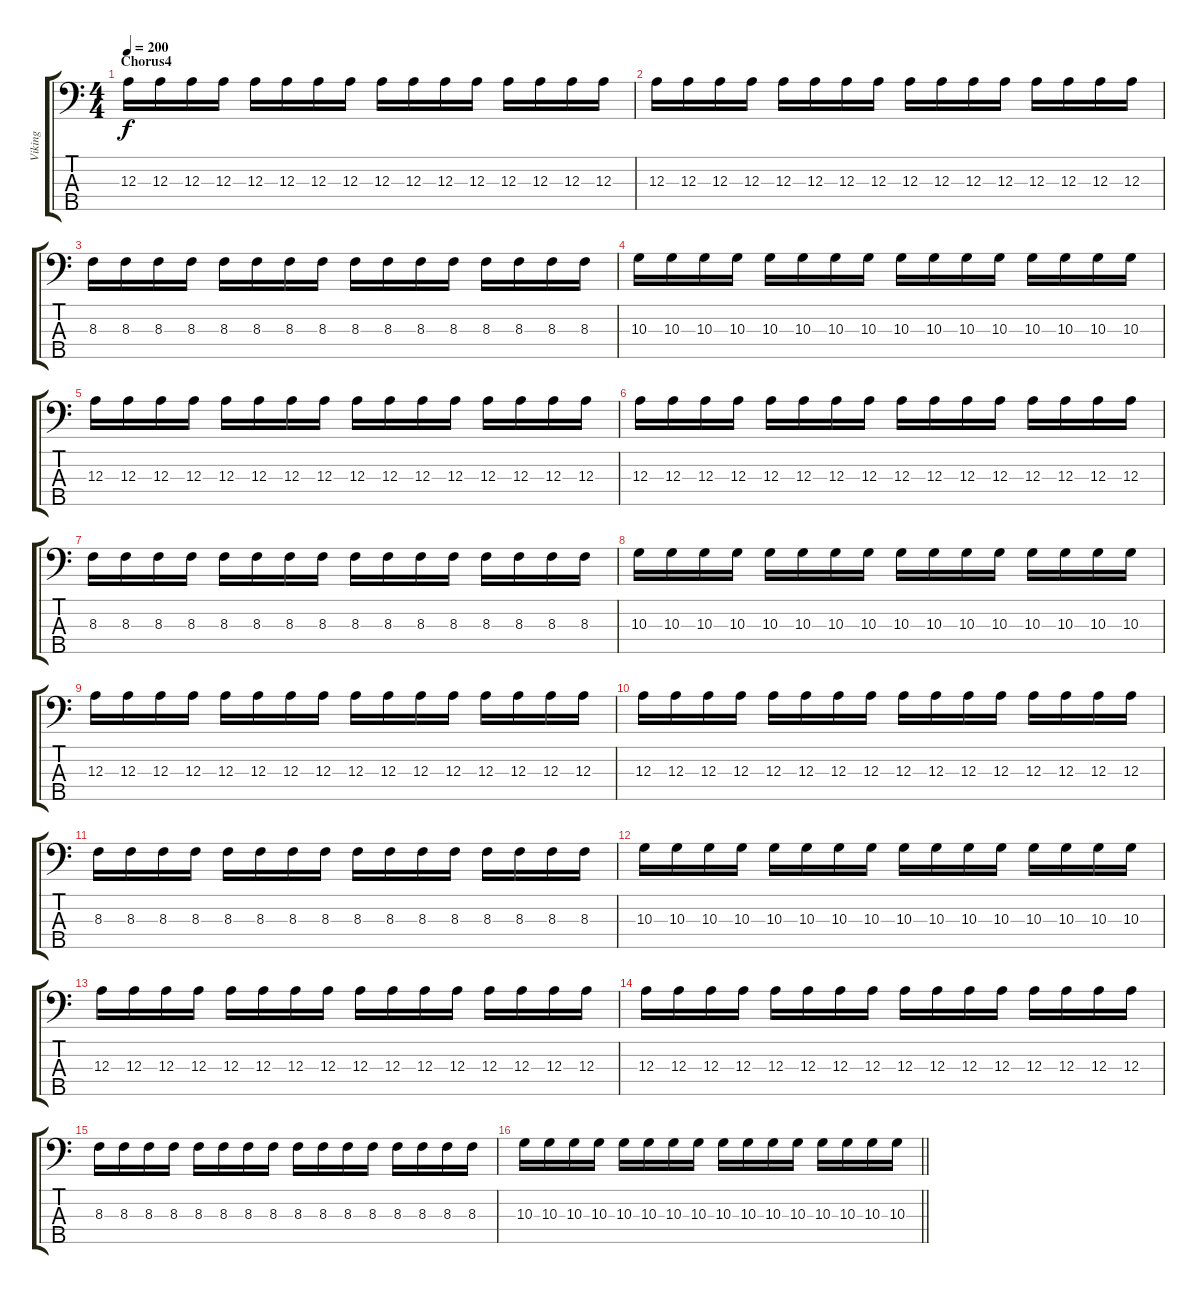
\track ("Viking" "Viking") {instrument electricbassfinger}
\staff {score tabs}
\tuning (G2 D2 A1 E1 B0) {hide}
\ts (4 4)
\section ("" "Chorus4")
\tempo 200
\clef f4
\ks c
12.3.16{dy f} 12.3.16 12.3.16 12.3.16 12.3.16 12.3.16 12.3.16 12.3.16 12.3.16 12.3.16 12.3.16 12.3.16 12.3.16 12.3.16 12.3.16 12.3.16 |
12.3.16 12.3.16 12.3.16 12.3.16 12.3.16 12.3.16 12.3.16 12.3.16 12.3.16 12.3.16 12.3.16 12.3.16 12.3.16 12.3.16 12.3.16 12.3.16 |
8.3.16 8.3.16 8.3.16 8.3.16 8.3.16 8.3.16 8.3.16 8.3.16 8.3.16 8.3.16 8.3.16 8.3.16 8.3.16 8.3.16 8.3.16 8.3.16 |
10.3.16 10.3.16 10.3.16 10.3.16 10.3.16 10.3.16 10.3.16 10.3.16 10.3.16 10.3.16 10.3.16 10.3.16 10.3.16 10.3.16 10.3.16 10.3.16 |
12.3.16 12.3.16 12.3.16 12.3.16 12.3.16 12.3.16 12.3.16 12.3.16 12.3.16 12.3.16 12.3.16 12.3.16 12.3.16 12.3.16 12.3.16 12.3.16 |
12.3.16 12.3.16 12.3.16 12.3.16 12.3.16 12.3.16 12.3.16 12.3.16 12.3.16 12.3.16 12.3.16 12.3.16 12.3.16 12.3.16 12.3.16 12.3.16 |
8.3.16 8.3.16 8.3.16 8.3.16 8.3.16 8.3.16 8.3.16 8.3.16 8.3.16 8.3.16 8.3.16 8.3.16 8.3.16 8.3.16 8.3.16 8.3.16 |
10.3.16 10.3.16 10.3.16 10.3.16 10.3.16 10.3.16 10.3.16 10.3.16 10.3.16 10.3.16 10.3.16 10.3.16 10.3.16 10.3.16 10.3.16 10.3.16 |
12.3.16 12.3.16 12.3.16 12.3.16 12.3.16 12.3.16 12.3.16 12.3.16 12.3.16 12.3.16 12.3.16 12.3.16 12.3.16 12.3.16 12.3.16 12.3.16 |
12.3.16 12.3.16 12.3.16 12.3.16 12.3.16 12.3.16 12.3.16 12.3.16 12.3.16 12.3.16 12.3.16 12.3.16 12.3.16 12.3.16 12.3.16 12.3.16 |
8.3.16 8.3.16 8.3.16 8.3.16 8.3.16 8.3.16 8.3.16 8.3.16 8.3.16 8.3.16 8.3.16 8.3.16 8.3.16 8.3.16 8.3.16 8.3.16 |
10.3.16 10.3.16 10.3.16 10.3.16 10.3.16 10.3.16 10.3.16 10.3.16 10.3.16 10.3.16 10.3.16 10.3.16 10.3.16 10.3.16 10.3.16 10.3.16 |
12.3.16 12.3.16 12.3.16 12.3.16 12.3.16 12.3.16 12.3.16 12.3.16 12.3.16 12.3.16 12.3.16 12.3.16 12.3.16 12.3.16 12.3.16 12.3.16 |
12.3.16 12.3.16 12.3.16 12.3.16 12.3.16 12.3.16 12.3.16 12.3.16 12.3.16 12.3.16 12.3.16 12.3.16 12.3.16 12.3.16 12.3.16 12.3.16 |
8.3.16 8.3.16 8.3.16 8.3.16 8.3.16 8.3.16 8.3.16 8.3.16 8.3.16 8.3.16 8.3.16 8.3.16 8.3.16 8.3.16 8.3.16 8.3.16 |
\barLineRight lightlight
10.3.16 10.3.16 10.3.16 10.3.16 10.3.16 10.3.16 10.3.16 10.3.16 10.3.16 10.3.16 10.3.16 10.3.16 10.3.16 10.3.16 10.3.16 10.3.16
